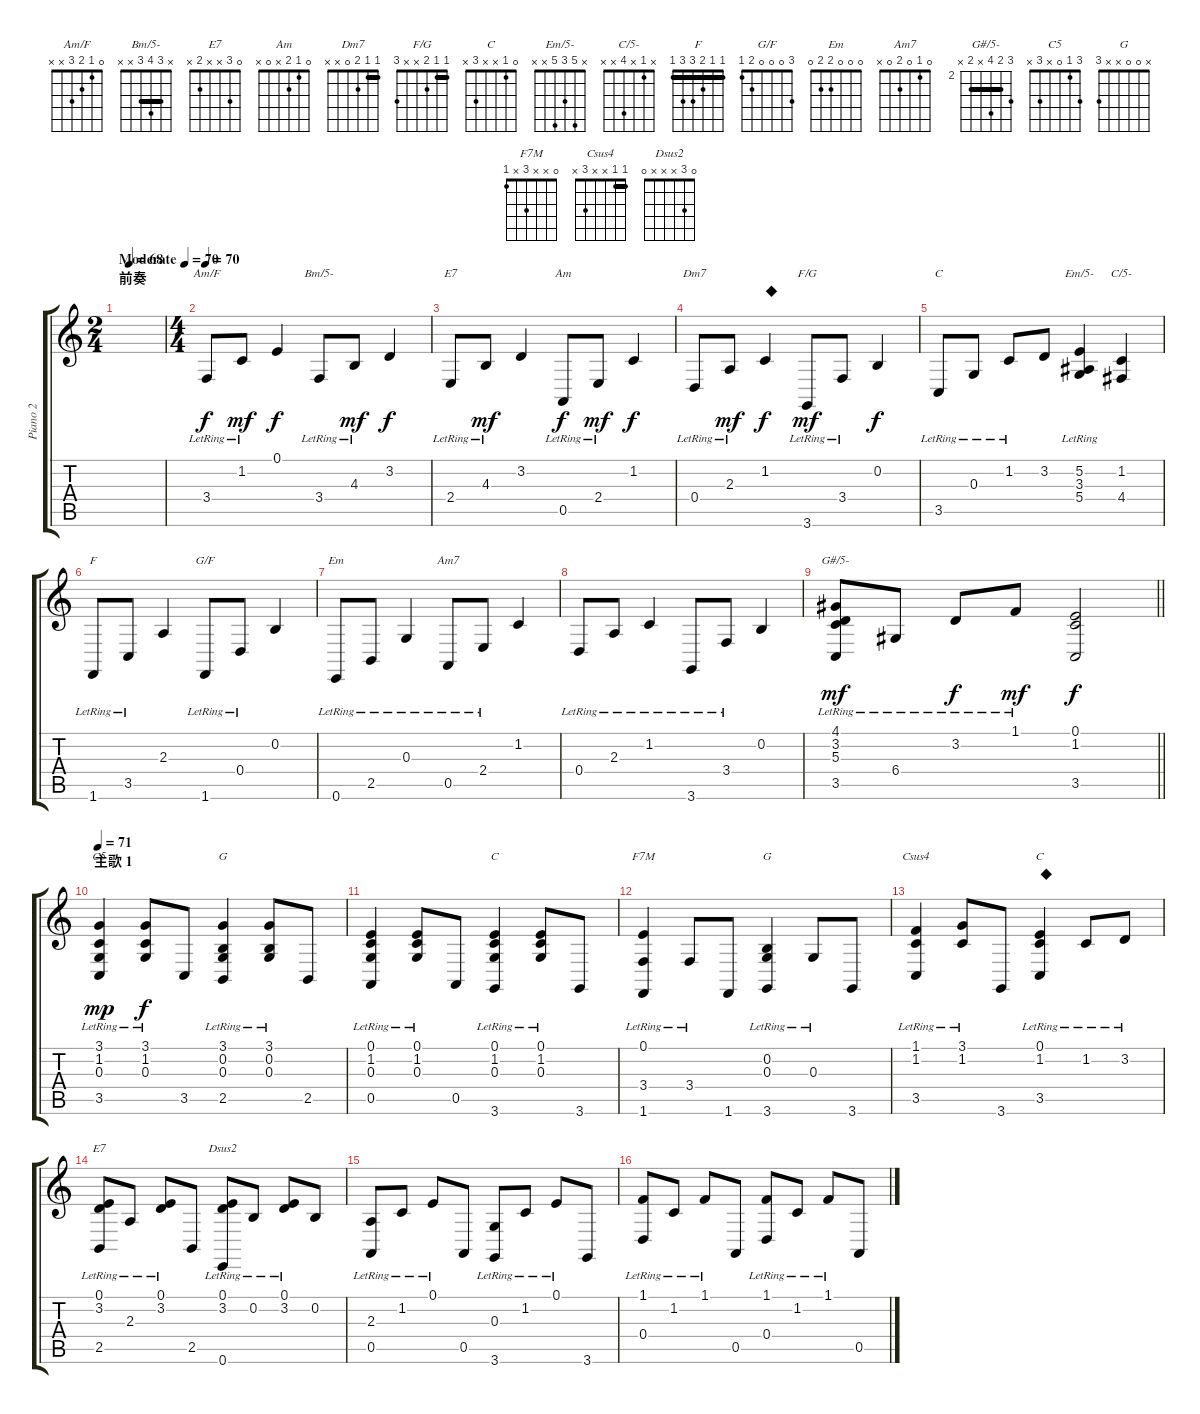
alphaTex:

\track ("Piano 2" "Piano 2") {instrument brightacousticpiano}
\staff {score tabs}
\tuning (E4 B3 G3 D3 A2 E2) {hide}
\chord ("Am/F" 0 1 2 3 x x)
\chord ("Bm/5-" x 3 4 3 x x) {barre 3}
\chord ("E7" x 3 4 2 x 0)
\chord ("Am" 0 1 2 x 0 x)
\chord ("Dm7" 1 1 2 0 x x) {barre 1}
\chord ("F/G" 1 1 2 x x 3) {barre 1}
\chord ("C" 0 1 0 2 3 x)
\chord ("Em/5-" x 5 3 5 x x)
\chord ("C/5-" x 1 x 4 x x)
\chord ("F" 1 1 2 3 3 1) {barre 1}
\chord ("G/F" 3 0 0 0 2 1)
\chord ("Em" 0 0 0 2 2 0)
\chord ("Am7" 0 1 0 2 0 x)
\chord ("G#/5-" 4 3 5 x 3 x) {firstfret 2 barre 3}
\chord ("C5" 3 1 0 x 3 x)
\chord ("G" 3 0 0 x 2 x)
\chord ("C" 0 1 0 x x 3)
\chord ("F7M" 0 x x 3 x 1)
\chord ("G" x 0 0 x x 3)
\chord ("Csus4" 1 1 x x 3 x) {barre 1}
\chord ("C" 0 1 x x 3 x)
\chord ("E7" 0 3 x x 2 x)
\chord ("Dsus2" 0 3 x x x 0)
\ts (2 4)
\section ("" "前奏")
\tempo (70 "Moderate")
\tempo 65
\tempo (68 0.25)
\tempo (70 "Moderate")
\clef g2
\ks c
|
\ts (4 4)
\tempo 70
3.4{lr}.8{ch "Am/F"} 1.2{lr}.8{dy mf} 0.1.4{dy f} 3.4{lr}.8{ch "Bm/5-"} 4.3{lr}.8{dy mf} 3.2.4{dy f} |
2.4{lr}.8{ch "E7"} 4.3{lr}.8{dy mf} 3.2.4 0.5{lr}.8{ch "Am" dy f} 2.4{lr}.8{dy mf} 1.2.4{dy f} |
0.4{lr}.8{ch "Dm7"} 2.3{lr}.8{dy mf} 1.2.4{txt "◆" dy f} 3.6{lr}.8{ch "F/G" dy mf} 3.4{lr}.8 0.2.4{dy f} |
3.5{lr}.8{ch "C"} 0.3{lr}.8 1.2{lr}.8 3.2.8 (5.2 3.3{lr} 5.4{lr}).4{ch "Em/5-"} (1.2 4.4).4{ch "C/5-"} |
1.6{lr}.8{ch "F"} 3.5{lr}.8 2.3.4 1.6{lr}.8{ch "G/F"} 0.4{lr}.8 0.2.4 |
0.6{lr}.8{ch "Em"} 2.5{lr}.8 0.3{lr}.4 0.5{lr}.8{ch "Am7"} 2.4{lr}.8 1.2.4 |
0.4{lr}.8 2.3{lr}.8 1.2{lr}.4 3.6{lr}.8 3.4{lr}.8 0.2.4 |
\barLineRight lightlight
(4.1 3.2{lr} 5.3 3.5{lr}).8{ch "G#/5-" dy mf} 6.4{lr}.8 3.2{lr}.8{dy f} 1.1{lr}.8{dy mf} (0.1 1.2 3.5).2{dy f} |
\section ("" "主歌 1")
\tempo 71
(3.1{lr} 1.2{lr} 0.3{lr} 3.5{lr}).4{ch "C5" dy mp} (3.1{lr} 1.2{lr} 0.3{lr}).8{dy f} 3.5.8 (3.1{lr} 0.2{lr} 0.3{lr} 2.5{lr}).4{ch "G"} (3.1{lr} 0.2{lr} 0.3{lr}).8 2.5.8 |
(0.1{lr} 1.2{lr} 0.3{lr} 0.5{lr}).4 (0.1{lr} 1.2{lr} 0.3{lr}).8 0.5.8 (0.1{lr} 1.2{lr} 0.3{lr} 3.6{lr}).4{ch "C"} (0.1{lr} 1.2{lr} 0.3{lr}).8 3.6.8 |
(0.1{lr} 3.4{lr} 1.6{lr}).4{ch "F7M"} 3.4{lr}.8 1.6.8 (0.2{lr} 0.3{lr} 3.6{lr}).4{ch "G"} 0.3{lr}.8 3.6.8 |
(1.1{lr} 1.2{lr} 3.5{lr}).4{ch "Csus4"} (3.1{lr} 1.2{lr}).8 3.6.8 (0.1{lr} 1.2{lr} 3.5{lr}).4{ch "C" txt "◆"} 1.2{lr}.8 3.2{lr}.8 |
(0.1{lr} 3.2{lr} 2.5{lr}).8{ch "E7"} 2.3{lr}.8 (0.1{lr} 3.2{lr}).8 2.5.8 (0.1{lr} 3.2{lr} 0.6{lr}).8{ch "Dsus2"} 0.2{lr}.8 (0.1{lr} 3.2{lr}).8 0.2.8 |
(2.3{lr} 0.5{lr}).8 1.2{lr}.8 0.1{lr}.8 0.5.8 (0.3{lr} 3.6{lr}).8 1.2{lr}.8 0.1{lr}.8 3.6.8 |
(1.1{lr} 0.4{lr}).8 1.2{lr}.8 1.1{lr}.8 0.5.8 (1.1{lr} 0.4{lr}).8 1.2{lr}.8 1.1{lr}.8 0.5.8
